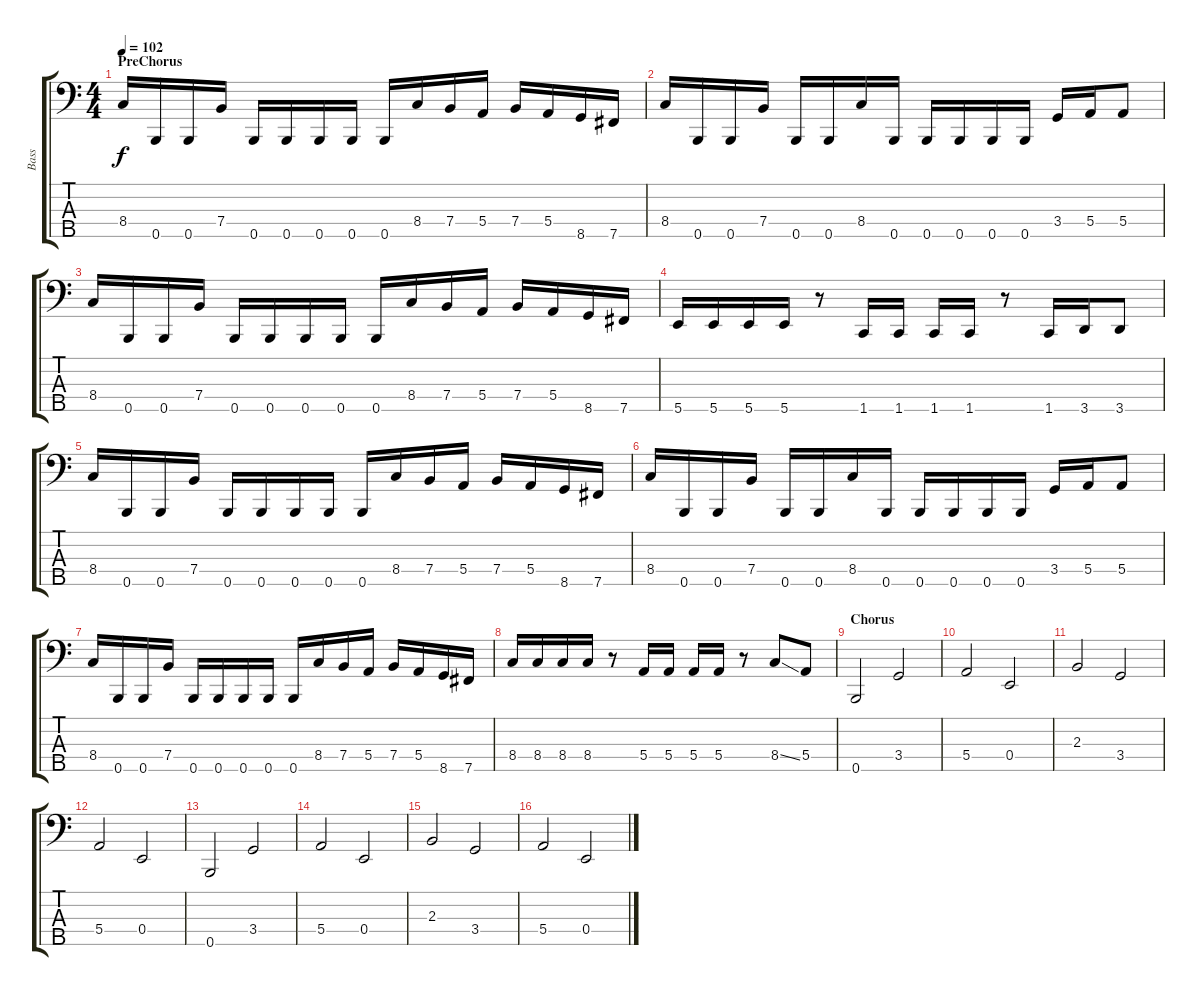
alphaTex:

\track ("Bass" "Bass") {instrument electricbassfinger}
\staff {score tabs}
\tuning (G2 D2 A1 E1 B0) {hide}
\ts (4 4)
\section ("" "PreChorus")
\tempo 102
\clef f4
\ks c
8.4.16{dy f} 0.5.16 0.5.16 7.4.16 0.5.16 0.5.16 0.5.16 0.5.16 0.5.16 8.4.16 7.4.16 5.4.16 7.4.16 5.4.16 8.5.16 7.5.16 |
8.4.16 0.5.16 0.5.16 7.4.16 0.5.16 0.5.16 8.4.16 0.5.16 0.5.16 0.5.16 0.5.16 0.5.16 3.4.16 5.4.16 5.4.8 |
8.4.16 0.5.16 0.5.16 7.4.16 0.5.16 0.5.16 0.5.16 0.5.16 0.5.16 8.4.16 7.4.16 5.4.16 7.4.16 5.4.16 8.5.16 7.5.16 |
5.5.16 5.5.16 5.5.16 5.5.16 r.8 1.5.16 1.5.16 1.5.16 1.5.16 r.8 1.5.16 3.5.16 3.5.8 |
8.4.16 0.5.16 0.5.16 7.4.16 0.5.16 0.5.16 0.5.16 0.5.16 0.5.16 8.4.16 7.4.16 5.4.16 7.4.16 5.4.16 8.5.16 7.5.16 |
8.4.16 0.5.16 0.5.16 7.4.16 0.5.16 0.5.16 8.4.16 0.5.16 0.5.16 0.5.16 0.5.16 0.5.16 3.4.16 5.4.16 5.4.8 |
8.4.16 0.5.16 0.5.16 7.4.16 0.5.16 0.5.16 0.5.16 0.5.16 0.5.16 8.4.16 7.4.16 5.4.16 7.4.16 5.4.16 8.5.16 7.5.16 |
8.4.16 8.4.16 8.4.16 8.4.16 r.8 5.4.16 5.4.16 5.4.16 5.4.16 r.8 8.4{ss}.8 5.4.8 |
\section ("" "Chorus")
0.5.2 3.4.2 |
5.4.2 0.4.2 |
2.3.2 3.4.2 |
5.4.2 0.4.2 |
0.5.2 3.4.2 |
5.4.2 0.4.2 |
2.3.2 3.4.2 |
5.4.2 0.4.2
